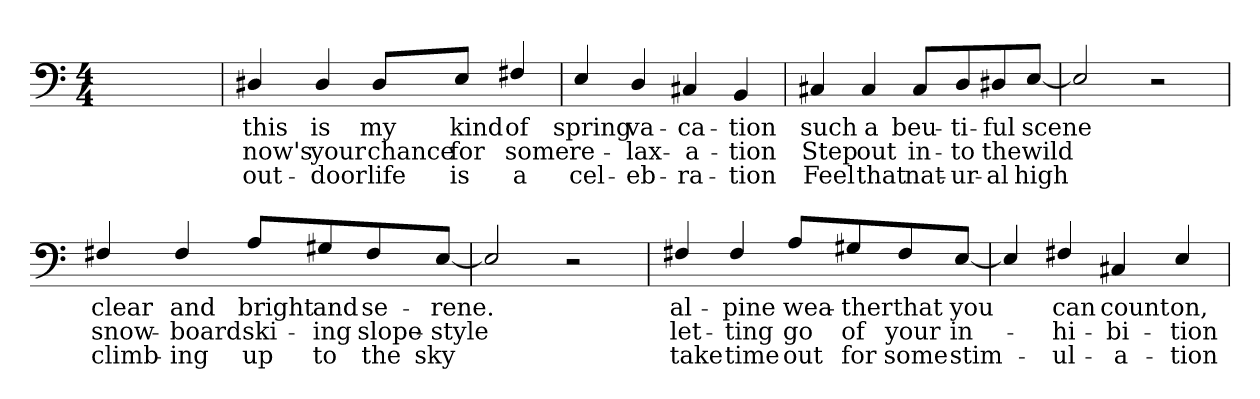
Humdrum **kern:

**kern	**text	**text	**text
*part1	*part1	*part1	*part1
*staff1	*staff1	*staff1	*staff1
*M4/4	*	*	*
=	=	=	=
1ryy	.	.	.
=	=	=	=
!	!LO:LY:b	!LO:LY:b	!LO:LY:b
4D#Xi/	this	now's	out-
!	!LO:LY:b	!LO:LY:b	!LO:LY:b
4D#/	is	your	-door
!	!LO:LY:b	!LO:LY:b	!LO:LY:b
8D#i/L	my	chance	life
!	!LO:LY:b	!LO:LY:b	!LO:LY:b
8E/J	kind	for	is
!	!LO:LY:b	!LO:LY:b	!LO:LY:b
4F#/	of	some	a
=	=	=	=
!	!LO:LY:b	!LO:LY:b	!LO:LY:b
4Ei/	spring	re-	cel-
!	!LO:LY:b	!LO:LY:b	!LO:LY:b
4D/	va-	-lax-	-eb-
!	!LO:LY:b	!LO:LY:b	!LO:LY:b
4C#i/	-ca-	-a-	-ra-
!	!LO:LY:b	!LO:LY:b	!LO:LY:b
4BB/	-tion	-tion	-tion
=	=	=	=
!	!LO:LY:b	!LO:LY:b	!LO:LY:b
4C#i/	such	Step	Feel
!	!LO:LY:b	!LO:LY:b	!LO:LY:b
4C#/	a	out	that
!	!LO:LY:b	!LO:LY:b	!LO:LY:b
8C#i/L	beu-	in-	nat-
!	!LO:LY:b	!LO:LY:b	!LO:LY:b
8D/	-ti-	-to	-ur-
!	!LO:LY:b	!LO:LY:b	!LO:LY:b
8D#X/	-ful	the	-al
!	!LO:LY:b	!LO:LY:b	!LO:LY:b
[8Ei/J	scene	wild	high
=	=	=	=
2Ei/]	.	.	.
2r	.	.	.
=	=	=	=
!	!LO:LY:b	!LO:LY:b	!LO:LY:b
4F#i/	clear	snow-	climb-
!	!LO:LY:b	!LO:LY:b	!LO:LY:b
4F#/	and	-board	-ing
!	!LO:LY:b	!LO:LY:b	!LO:LY:b
8Ai/L	bright	ski-	up
!	!LO:LY:b	!LO:LY:b	!LO:LY:b
8G#/	and	-ing	to
!	!LO:LY:b	!LO:LY:b	!LO:LY:b
8F#/	se-	slope-	the
!	!LO:LY:b	!LO:LY:b	!LO:LY:b
[8Ei/J	-rene.	-style	sky
=	=	=	=
2Ei/]	.	.	.
2r	.	.	.
=	=	=	=
!	!LO:LY:b	!LO:LY:b	!LO:LY:b
4F#i/	al-	let-	take
!	!LO:LY:b	!LO:LY:b	!LO:LY:b
4F#/	-pine	-ting	time
!	!LO:LY:b	!LO:LY:b	!LO:LY:b
8Ai/L	wea-	go	out
!	!LO:LY:b	!LO:LY:b	!LO:LY:b
8G#/	-ther	of	for
!	!LO:LY:b	!LO:LY:b	!LO:LY:b
8F#/	that	your	some
!	!LO:LY:b	!LO:LY:b	!LO:LY:b
[8Ei/J	you	in-	stim-
=	=	=	=
4E/]	.	.	.
!	!LO:LY:b	!LO:LY:b	!LO:LY:b
4F#/	can	-hi-	-ul-
!	!LO:LY:b	!LO:LY:b	!LO:LY:b
4C#i/	count	-bi-	-a-
!	!LO:LY:b	!LO:LY:b	!LO:LY:b
4E/	on,	-tion	-tion
=	=	=	=
*-	*-	*-	*-
